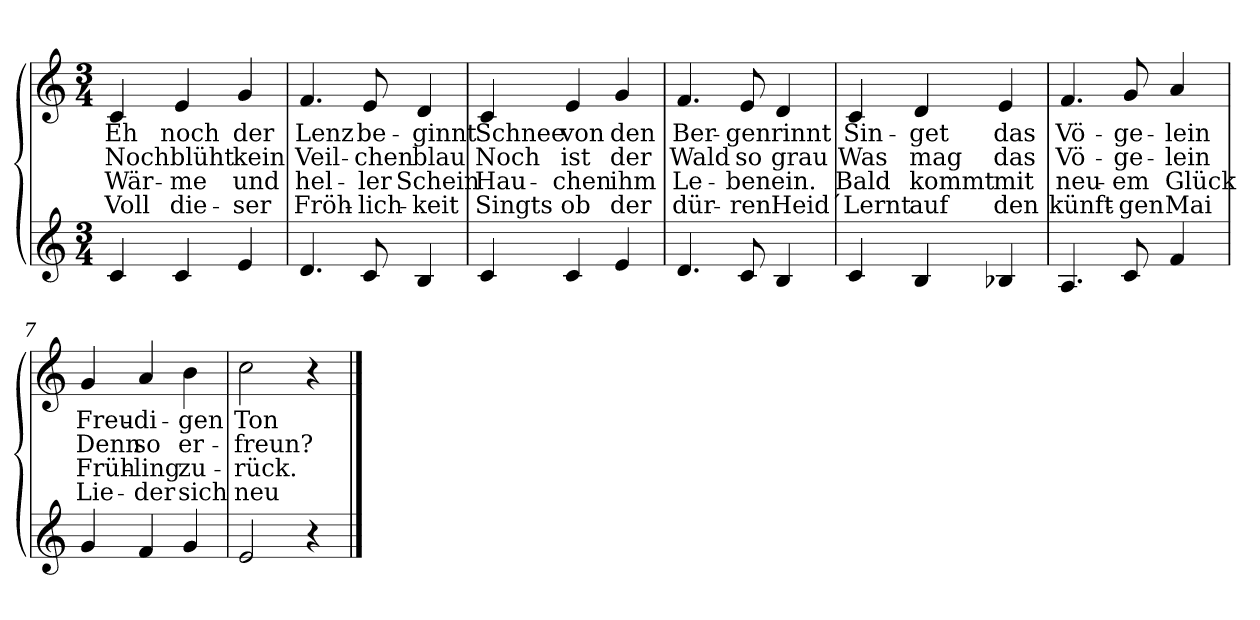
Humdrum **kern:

**kern	**kern	**text	**text	**text	**text
*part2	*part1	*part1	*part1	*part1	*part1
*staff2	*staff1	*staff1	*staff1	*staff1	*staff1
!!LO:PB:g=z
*clefG2	*clefG2	*	*	*	*
*k[]	*k[]	*	*	*	*
*C:	*C:	*	*	*	*
*M3/4	*M3/4	*	*	*	*
=1	=1	=1	=1	=1	=1
!	!	!LO:LY:b:color=#000000	!LO:LY:b:color=#000000	!LO:LY:b:color=#000000	!LO:LY:b:color=#000000
4ci/	4ci/	Eh	Noch	Wär-	Voll
!	!	!LO:LY:b:color=#000000	!LO:LY:b:color=#000000	!LO:LY:b:color=#000000	!LO:LY:b:color=#000000
4ci/	4ei/	noch	blüht	-me	die-
!	!	!LO:LY:b:color=#000000	!LO:LY:b:color=#000000	!LO:LY:b:color=#000000	!LO:LY:b:color=#000000
4ei/	4gi/	der	kein	und	-ser
=2	=2	=2	=2	=2	=2
!	!	!LO:LY:b:color=#000000	!LO:LY:b:color=#000000	!LO:LY:b:color=#000000	!LO:LY:b:color=#000000
4.di/	4.fi/	Lenz	Veil-	hel-	Fröh-
!	!	!LO:LY:b:color=#000000	!LO:LY:b:color=#000000	!LO:LY:b:color=#000000	!LO:LY:b:color=#000000
8ci/	8ei/	be-	-chen	-ler	-lich-
!	!	!LO:LY:b:color=#000000	!LO:LY:b:color=#000000	!LO:LY:b:color=#000000	!LO:LY:b:color=#000000
4Bi/	4di/	-ginnt	blau	Schein	-keit
=3	=3	=3	=3	=3	=3
!	!	!LO:LY:b:color=#000000	!LO:LY:b:color=#000000	!LO:LY:b:color=#000000	!LO:LY:b:color=#000000
4ci/	4ci/	Schnee	Noch	Hau-	Singts
!	!	!LO:LY:b:color=#000000	!LO:LY:b:color=#000000	!LO:LY:b:color=#000000	!LO:LY:b:color=#000000
4ci/	4ei/	von	ist	-chen	ob
!	!	!LO:LY:b:color=#000000	!LO:LY:b:color=#000000	!LO:LY:b:color=#000000	!LO:LY:b:color=#000000
4ei/	4gi/	den	der	ihm	der
=4	=4	=4	=4	=4	=4
!	!	!LO:LY:b:color=#000000	!LO:LY:b:color=#000000	!LO:LY:b:color=#000000	!LO:LY:b:color=#000000
4.di/	4.fi/	Ber-	Wald	Le-	dür-
!	!	!LO:LY:b:color=#000000	!LO:LY:b:color=#000000	!LO:LY:b:color=#000000	!LO:LY:b:color=#000000
8ci/	8ei/	-gen	so	-ben	-ren
!	!	!LO:LY:b:color=#000000	!LO:LY:b:color=#000000	!LO:LY:b:color=#000000	!LO:LY:b:color=#000000
4Bi/	4di/	rinnt	grau	ein.	Heid´
!!LO:LB:g=z
=5	=5	=5	=5	=5	=5
!	!	!LO:LY:b:color=#000000	!LO:LY:b:color=#000000	!LO:LY:b:color=#000000	!LO:LY:b:color=#000000
4ci/	4ci/	Sin-	Was	Bald	Lernt
!	!	!LO:LY:b:color=#000000	!LO:LY:b:color=#000000	!LO:LY:b:color=#000000	!LO:LY:b:color=#000000
4Bi/	4di/	-get	mag	kommt	auf
!	!	!LO:LY:b:color=#000000	!LO:LY:b:color=#000000	!LO:LY:b:color=#000000	!LO:LY:b:color=#000000
4B-Xi/	4ei/	das	das	mit	den
=6	=6	=6	=6	=6	=6
*^	*	*	*	*	*
!	!	!	!LO:LY:b:color=#000000	!LO:LY:b:color=#000000	!LO:LY:b:color=#000000	!LO:LY:b:color=#000000
4.Ai/	4.ryy	4.fi/	Vö-	Vö-	neu-	künft-
!	!	!	!LO:LY:b:color=#000000	!LO:LY:b:color=#000000	!LO:LY:b:color=#000000	!LO:LY:b:color=#000000
8ci/	8ryy	8gi/	-ge-	-ge-	-em	-gen
!	!	!	!LO:LY:b:color=#000000	!LO:LY:b:color=#000000	!LO:LY:b:color=#000000	!LO:LY:b:color=#000000
4fi/	4ryy	4ai/	-lein	-lein	Glück	Mai
*v	*v	*	*	*	*	*
=7	=7	=7	=7	=7	=7
*^	*	*	*	*	*
!	!	!	!LO:LY:b:color=#000000	!LO:LY:b:color=#000000	!LO:LY:b:color=#000000	!LO:LY:b:color=#000000
*v	*v	*	*	*	*	*
4gi/	4gi/	Freu-	Denn	Früh-	Lie-
!	!	!LO:LY:b:color=#000000	!LO:LY:b:color=#000000	!LO:LY:b:color=#000000	!LO:LY:b:color=#000000
4fi/	4ai/	-di-	so	-ling	-der
!	!	!LO:LY:b:color=#000000	!LO:LY:b:color=#000000	!LO:LY:b:color=#000000	!LO:LY:b:color=#000000
4gi/	4bi\	-gen	er-	zu-	sich
=8	=8	=8	=8	=8	=8
!	!	!LO:LY:b:color=#000000	!LO:LY:b:color=#000000	!LO:LY:b:color=#000000	!LO:LY:b:color=#000000
2ei/	2cci\	Ton	-freun?	-rück.	neu
4r	4r	.	.	.	.
==	==	==	==	==	==
*-	*-	*-	*-	*-	*-
